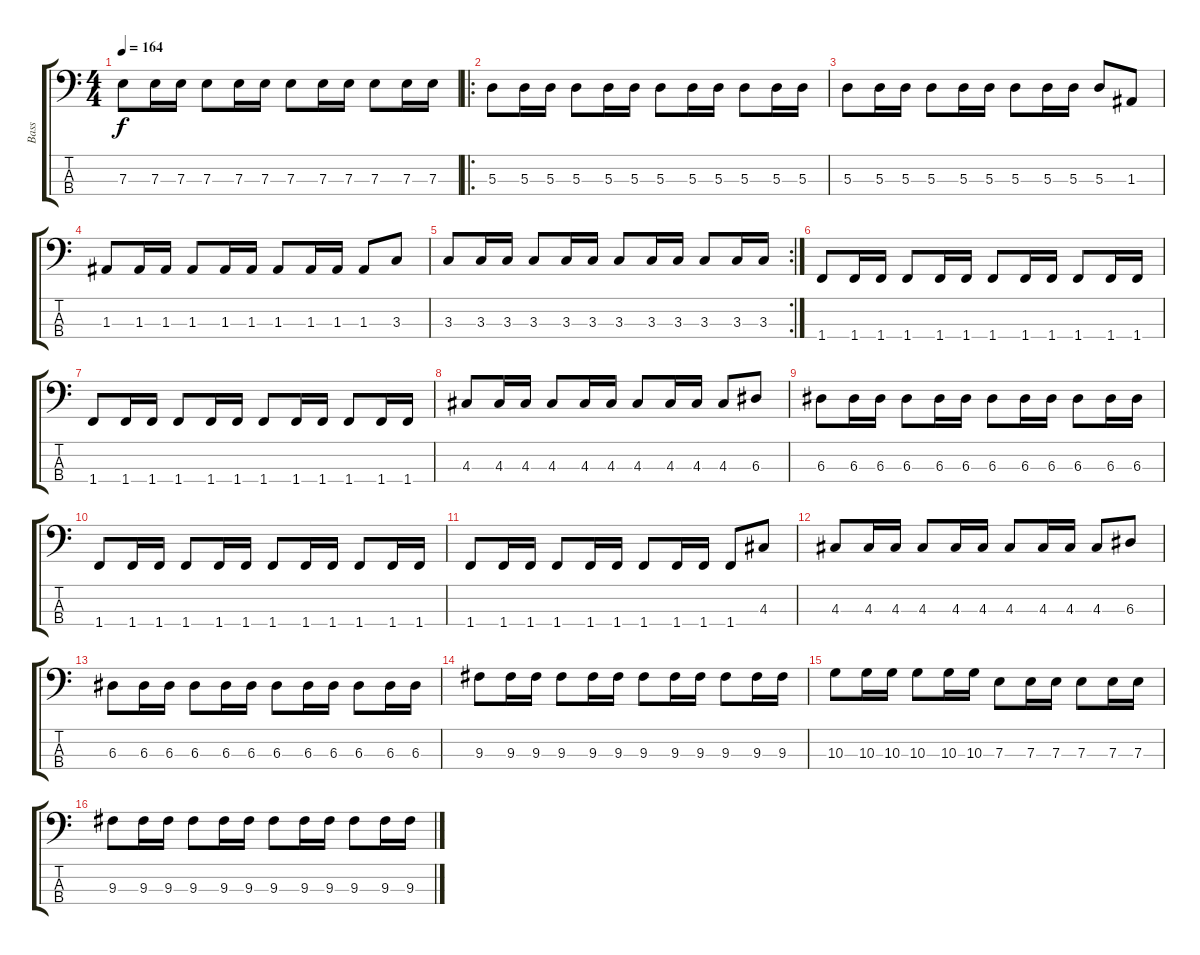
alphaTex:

\track ("Bass" "Bass") {instrument electricbasspick}
\staff {score tabs}
\tuning (G2 D2 A1 E1) {hide}
\ts (4 4)
\tempo 164
\clef f4
\ks c
7.3.8{dy f} 7.3.16 7.3.16 7.3.8 7.3.16 7.3.16 7.3.8 7.3.16 7.3.16 7.3.8 7.3.16 7.3.16 |
\ro
5.3.8 5.3.16 5.3.16 5.3.8 5.3.16 5.3.16 5.3.8 5.3.16 5.3.16 5.3.8 5.3.16 5.3.16 |
5.3.8 5.3.16 5.3.16 5.3.8 5.3.16 5.3.16 5.3.8 5.3.16 5.3.16 5.3.8 1.3.8 |
1.3.8 1.3.16 1.3.16 1.3.8 1.3.16 1.3.16 1.3.8 1.3.16 1.3.16 1.3.8 3.3.8 |
\rc 2
3.3.8 3.3.16 3.3.16 3.3.8 3.3.16 3.3.16 3.3.8 3.3.16 3.3.16 3.3.8 3.3.16 3.3.16 |
1.4.8 1.4.16 1.4.16 1.4.8 1.4.16 1.4.16 1.4.8 1.4.16 1.4.16 1.4.8 1.4.16 1.4.16 |
1.4.8 1.4.16 1.4.16 1.4.8 1.4.16 1.4.16 1.4.8 1.4.16 1.4.16 1.4.8 1.4.16 1.4.16 |
4.3.8 4.3.16 4.3.16 4.3.8 4.3.16 4.3.16 4.3.8 4.3.16 4.3.16 4.3.8 6.3.8 |
6.3.8 6.3.16 6.3.16 6.3.8 6.3.16 6.3.16 6.3.8 6.3.16 6.3.16 6.3.8 6.3.16 6.3.16 |
1.4.8 1.4.16 1.4.16 1.4.8 1.4.16 1.4.16 1.4.8 1.4.16 1.4.16 1.4.8 1.4.16 1.4.16 |
1.4.8 1.4.16 1.4.16 1.4.8 1.4.16 1.4.16 1.4.8 1.4.16 1.4.16 1.4.8 4.3.8 |
4.3.8 4.3.16 4.3.16 4.3.8 4.3.16 4.3.16 4.3.8 4.3.16 4.3.16 4.3.8 6.3.8 |
6.3.8 6.3.16 6.3.16 6.3.8 6.3.16 6.3.16 6.3.8 6.3.16 6.3.16 6.3.8 6.3.16 6.3.16 |
9.3.8 9.3.16 9.3.16 9.3.8 9.3.16 9.3.16 9.3.8 9.3.16 9.3.16 9.3.8 9.3.16 9.3.16 |
10.3.8 10.3.16 10.3.16 10.3.8 10.3.16 10.3.16 7.3.8 7.3.16 7.3.16 7.3.8 7.3.16 7.3.16 |
9.3.8 9.3.16 9.3.16 9.3.8 9.3.16 9.3.16 9.3.8 9.3.16 9.3.16 9.3.8 9.3.16 9.3.16
